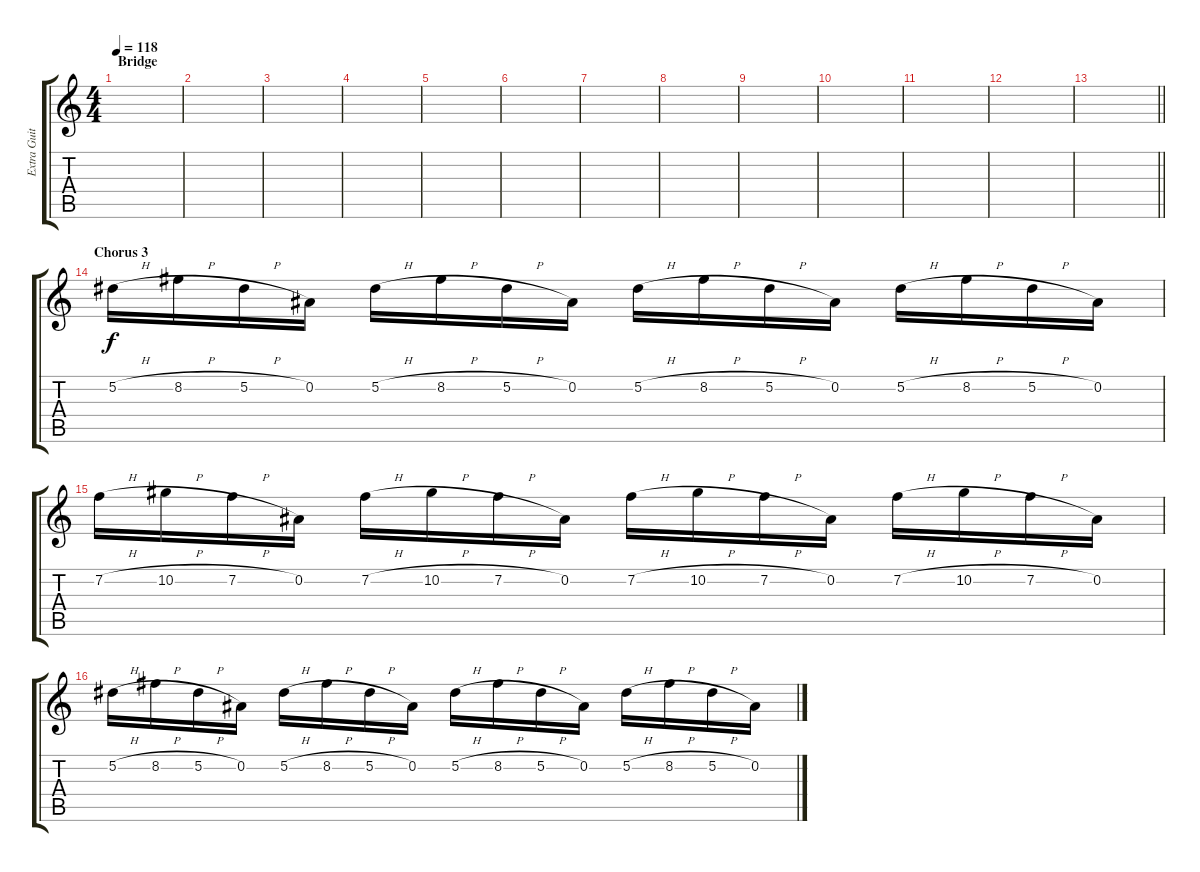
\track ("Extra Guitar 2" "Extra Guit") {instrument distortionguitar}
\staff {score tabs}
\tuning (Eb4 Bb3 Gb3 Db3 Ab2 Db2) {hide}
\ts (4 4)
\section ("" "Bridge")
\tempo 118
\clef g2
\ks c
|
|
|
|
|
|
|
|
|
|
|
|
\barLineRight lightlight
|
\section ("" "Chorus 3")
5.2{h}.16 8.2{h}.16 5.2{h}.16 0.2.16 5.2{h}.16 8.2{h}.16 5.2{h}.16 0.2.16 5.2{h}.16 8.2{h}.16 5.2{h}.16 0.2.16 5.2{h}.16 8.2{h}.16 5.2{h}.16 0.2.16 |
7.2{h}.16 10.2{h}.16 7.2{h}.16 0.2.16 7.2{h}.16 10.2{h}.16 7.2{h}.16 0.2.16 7.2{h}.16 10.2{h}.16 7.2{h}.16 0.2.16 7.2{h}.16 10.2{h}.16 7.2{h}.16 0.2.16 |
5.2{h}.16 8.2{h}.16 5.2{h}.16 0.2.16 5.2{h}.16 8.2{h}.16 5.2{h}.16 0.2.16 5.2{h}.16 8.2{h}.16 5.2{h}.16 0.2.16 5.2{h}.16 8.2{h}.16 5.2{h}.16 0.2.16
